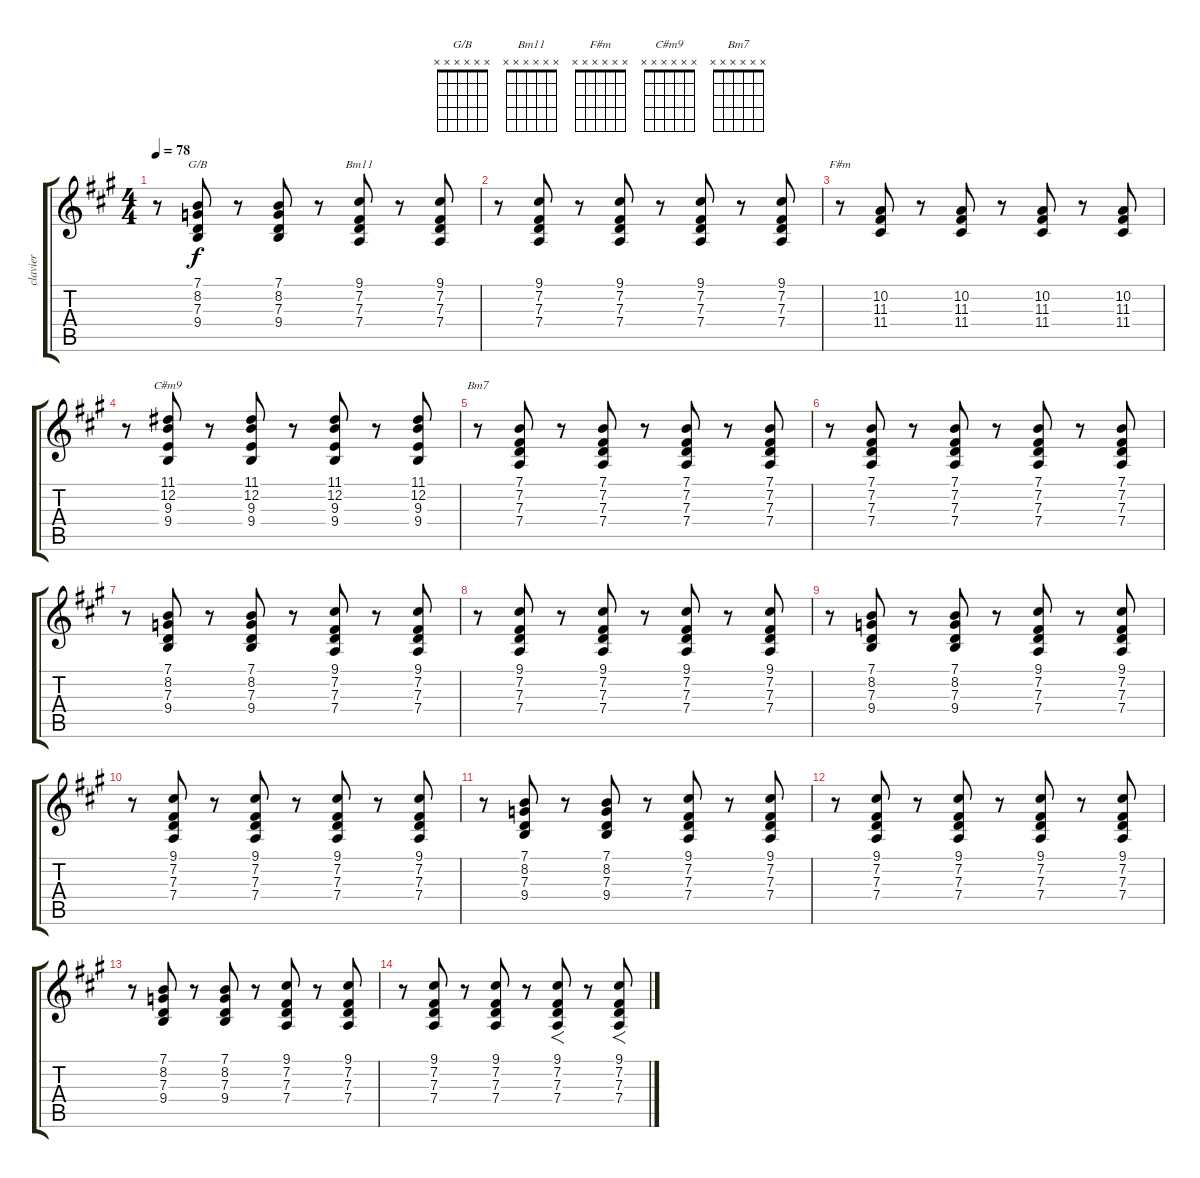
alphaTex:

\track ("clavier" "clavier") {instrument rockorgan}
\staff {score tabs}
\tuning (E4 B3 G3 D3 A2 E2) {hide}
\chord ("G/B" x x x x x x)
\chord ("Bm11" x x x x x x)
\chord ("F#m" x x x x x x)
\chord ("C#m9" x x x x x x)
\chord ("Bm7" x x x x x x)
\ts (4 4)
\tempo 78
\clef g2
\ks f#minor
r.8{dy f} (7.1 8.2 7.3 9.4).8{ch "G/B"} r.8 (7.1 8.2 7.3 9.4).8 r.8 (9.1 7.2 7.3 7.4).8{ch "Bm11"} r.8 (9.1 7.2 7.3 7.4).8 |
r.8 (9.1 7.2 7.3 7.4).8 r.8 (9.1 7.2 7.3 7.4).8 r.8 (9.1 7.2 7.3 7.4).8 r.8 (9.1 7.2 7.3 7.4).8 |
r.8{ch "F#m"} (10.2 11.3 11.4).8 r.8 (10.2 11.3 11.4).8 r.8 (10.2 11.3 11.4).8 r.8 (10.2 11.3 11.4).8 |
r.8 (11.1 12.2 9.3 9.4).8{ch "C#m9"} r.8 (11.1 12.2 9.3 9.4).8 r.8 (11.1 12.2 9.3 9.4).8 r.8 (11.1 12.2 9.3 9.4).8 |
r.8{ch "Bm7"} (7.1 7.2 7.3 7.4).8 r.8 (7.1 7.2 7.3 7.4).8 r.8 (7.1 7.2 7.3 7.4).8 r.8 (7.1 7.2 7.3 7.4).8 |
r.8 (7.1 7.2 7.3 7.4).8 r.8 (7.1 7.2 7.3 7.4).8 r.8 (7.1 7.2 7.3 7.4).8 r.8 (7.1 7.2 7.3 7.4).8 |
r.8 (7.1 8.2 7.3 9.4).8 r.8 (7.1 8.2 7.3 9.4).8 r.8 (9.1 7.2 7.3 7.4).8 r.8 (9.1 7.2 7.3 7.4).8 |
r.8 (9.1 7.2 7.3 7.4).8 r.8 (9.1 7.2 7.3 7.4).8 r.8 (9.1 7.2 7.3 7.4).8 r.8 (9.1 7.2 7.3 7.4).8 |
r.8 (7.1 8.2 7.3 9.4).8 r.8 (7.1 8.2 7.3 9.4).8 r.8 (9.1 7.2 7.3 7.4).8 r.8 (9.1 7.2 7.3 7.4).8 |
r.8 (9.1 7.2 7.3 7.4).8 r.8 (9.1 7.2 7.3 7.4).8 r.8 (9.1 7.2 7.3 7.4).8 r.8 (9.1 7.2 7.3 7.4).8 |
r.8 (7.1 8.2 7.3 9.4).8 r.8 (7.1 8.2 7.3 9.4).8 r.8 (9.1 7.2 7.3 7.4).8 r.8 (9.1 7.2 7.3 7.4).8 |
r.8 (9.1 7.2 7.3 7.4).8 r.8 (9.1 7.2 7.3 7.4).8 r.8 (9.1 7.2 7.3 7.4).8 r.8 (9.1 7.2 7.3 7.4).8 |
r.8 (7.1 8.2 7.3 9.4).8 r.8 (7.1 8.2 7.3 9.4).8 r.8 (9.1 7.2 7.3 7.4).8 r.8 (9.1 7.2 7.3 7.4).8 |
r.8 (9.1 7.2 7.3 7.4).8 r.8 (9.1 7.2 7.3 7.4).8 r.8 (9.1 7.2 7.3 7.4).8{f} r.8 (9.1 7.2 7.3 7.4).8{f}
